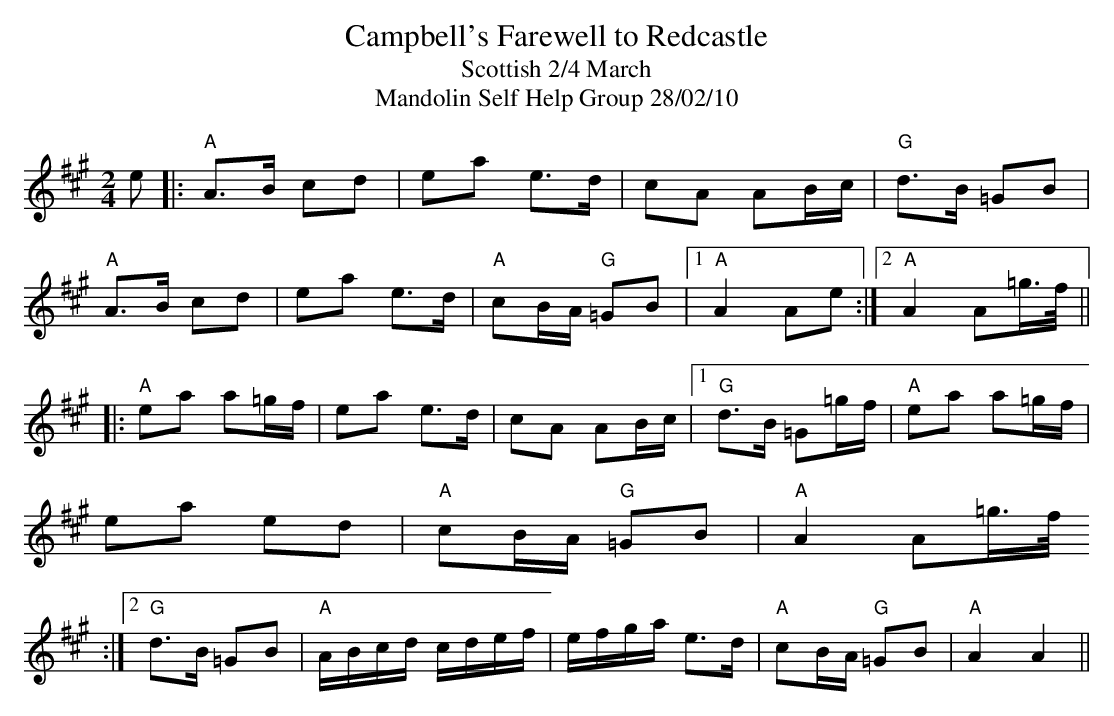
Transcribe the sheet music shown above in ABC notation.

X:1
T:Campbell's Farewell to Redcastle
T:Scottish 2/4 March
T:Mandolin Self Help Group 28/02/10
M:2/4
L:1/8
K:A
e|:"A"A>B cd | ea e>d | cA AB/c/ | "G"d>B =GB |
"A"A>B cd | ea e>d | "A"cB/A/ "G"=GB |1 "A"A2 Ae :|2 "A"A2 A=g/>f/ ||
|: "A"ea a=g/f/ | ea e>d | cA AB/c/ |1 "G"d>B =G=g/f/ |"A" ea a=g/f/ |
ea ed | "A"cB/A/ "G"=GB | "A"A2 A=g/>f/
:|2 "G"d>B =GB | "A"A/B/c/d/ c/d/e/f/ | e/f/g/a/ e>d | "A"cB/A/ "G"=GB | "A"A2 A2 ||
